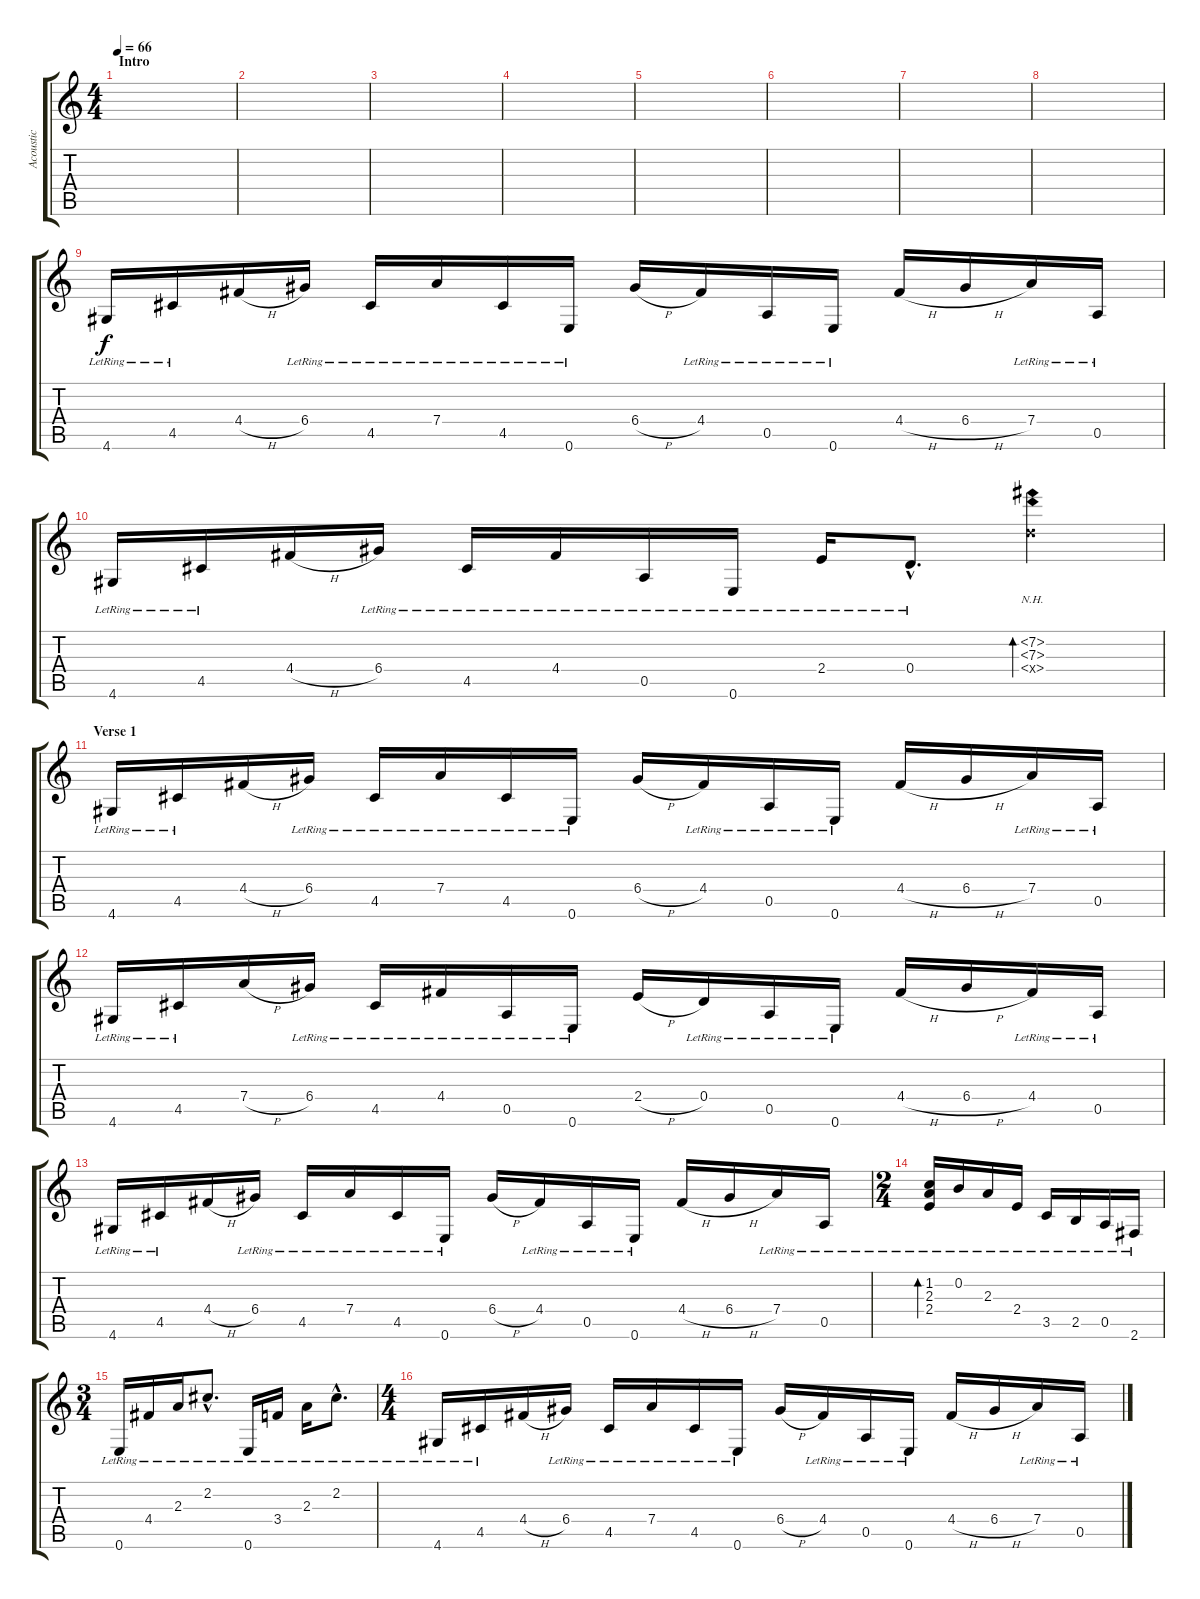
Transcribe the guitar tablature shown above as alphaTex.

\track ("Acoustic" "Acoustic") {instrument electricguitarjazz}
\staff {score tabs}
\tuning (E4 B3 G3 D3 A2 E2) {hide}
\ts (4 4)
\section ("" "Intro")
\tempo 66
\clef g2
\ks c
|
|
|
|
|
|
|
|
\section ("" "")
4.6{lr}.16 4.5{lr}.16 4.4{h}.16 6.4{lr}.16 4.5{lr}.16 7.4{lr}.16 4.5{lr}.16 0.6{lr}.16 6.4{h}.16 4.4{lr}.16 0.5{lr}.16 0.6{lr}.16 4.4{h}.16 6.4{h}.16 7.4{lr}.16 0.5{lr}.16 |
4.6{lr}.16 4.5{lr}.16 4.4{h}.16 6.4{lr}.16 4.5{lr}.16 4.4{lr}.16 0.5{lr}.16 0.6{lr}.16 2.4{lr}.16 0.4{hac lr}.8{d} (7.2{nh} 7.3{nh} 0.4{nh x}).4{bd 240} |
\section ("" "Verse 1")
4.6{lr}.16 4.5{lr}.16 4.4{h}.16 6.4{lr}.16 4.5{lr}.16 7.4{lr}.16 4.5{lr}.16 0.6{lr}.16 6.4{h}.16 4.4{lr}.16 0.5{lr}.16 0.6{lr}.16 4.4{h}.16 6.4{h}.16 7.4{lr}.16 0.5{lr}.16 |
4.6{lr}.16 4.5{lr}.16 7.4{h}.16 6.4{lr}.16 4.5{lr}.16 4.4{lr}.16 0.5{lr}.16 0.6{lr}.16 2.4{h}.16 0.4{lr}.16 0.5{lr}.16 0.6{lr}.16 4.4{h}.16 6.4{h}.16 4.4{lr}.16 0.5{lr}.16 |
4.6{lr}.16 4.5{lr}.16 4.4{h}.16 6.4{lr}.16 4.5{lr}.16 7.4{lr}.16 4.5{lr}.16 0.6{lr}.16 6.4{h}.16 4.4{lr}.16 0.5{lr}.16 0.6{lr}.16 4.4{h}.16 6.4{h}.16 7.4{lr}.16 0.5{lr}.16 |
\ts (2 4)
(1.2{lr} 2.3{lr} 2.4{lr}).16{bd 240} 0.2{lr}.16 2.3{lr}.16 2.4{lr}.16 3.5{lr}.16 2.5{lr}.16 0.5{lr}.16 2.6{lr}.16 |
\ts (3 4)
0.6{lr}.16 4.4{lr}.16 2.3{lr}.16 2.2{hac lr}.8{d} 0.6{lr}.16 3.4{lr}.16 2.3{lr}.16 2.2{hac lr}.8{d} |
\ts (4 4)
4.6{lr}.16 4.5{lr}.16 4.4{h}.16 6.4{lr}.16 4.5{lr}.16 7.4{lr}.16 4.5{lr}.16 0.6{lr}.16 6.4{h}.16 4.4{lr}.16 0.5{lr}.16 0.6{lr}.16 4.4{h}.16 6.4{h}.16 7.4{lr}.16 0.5{lr}.16
